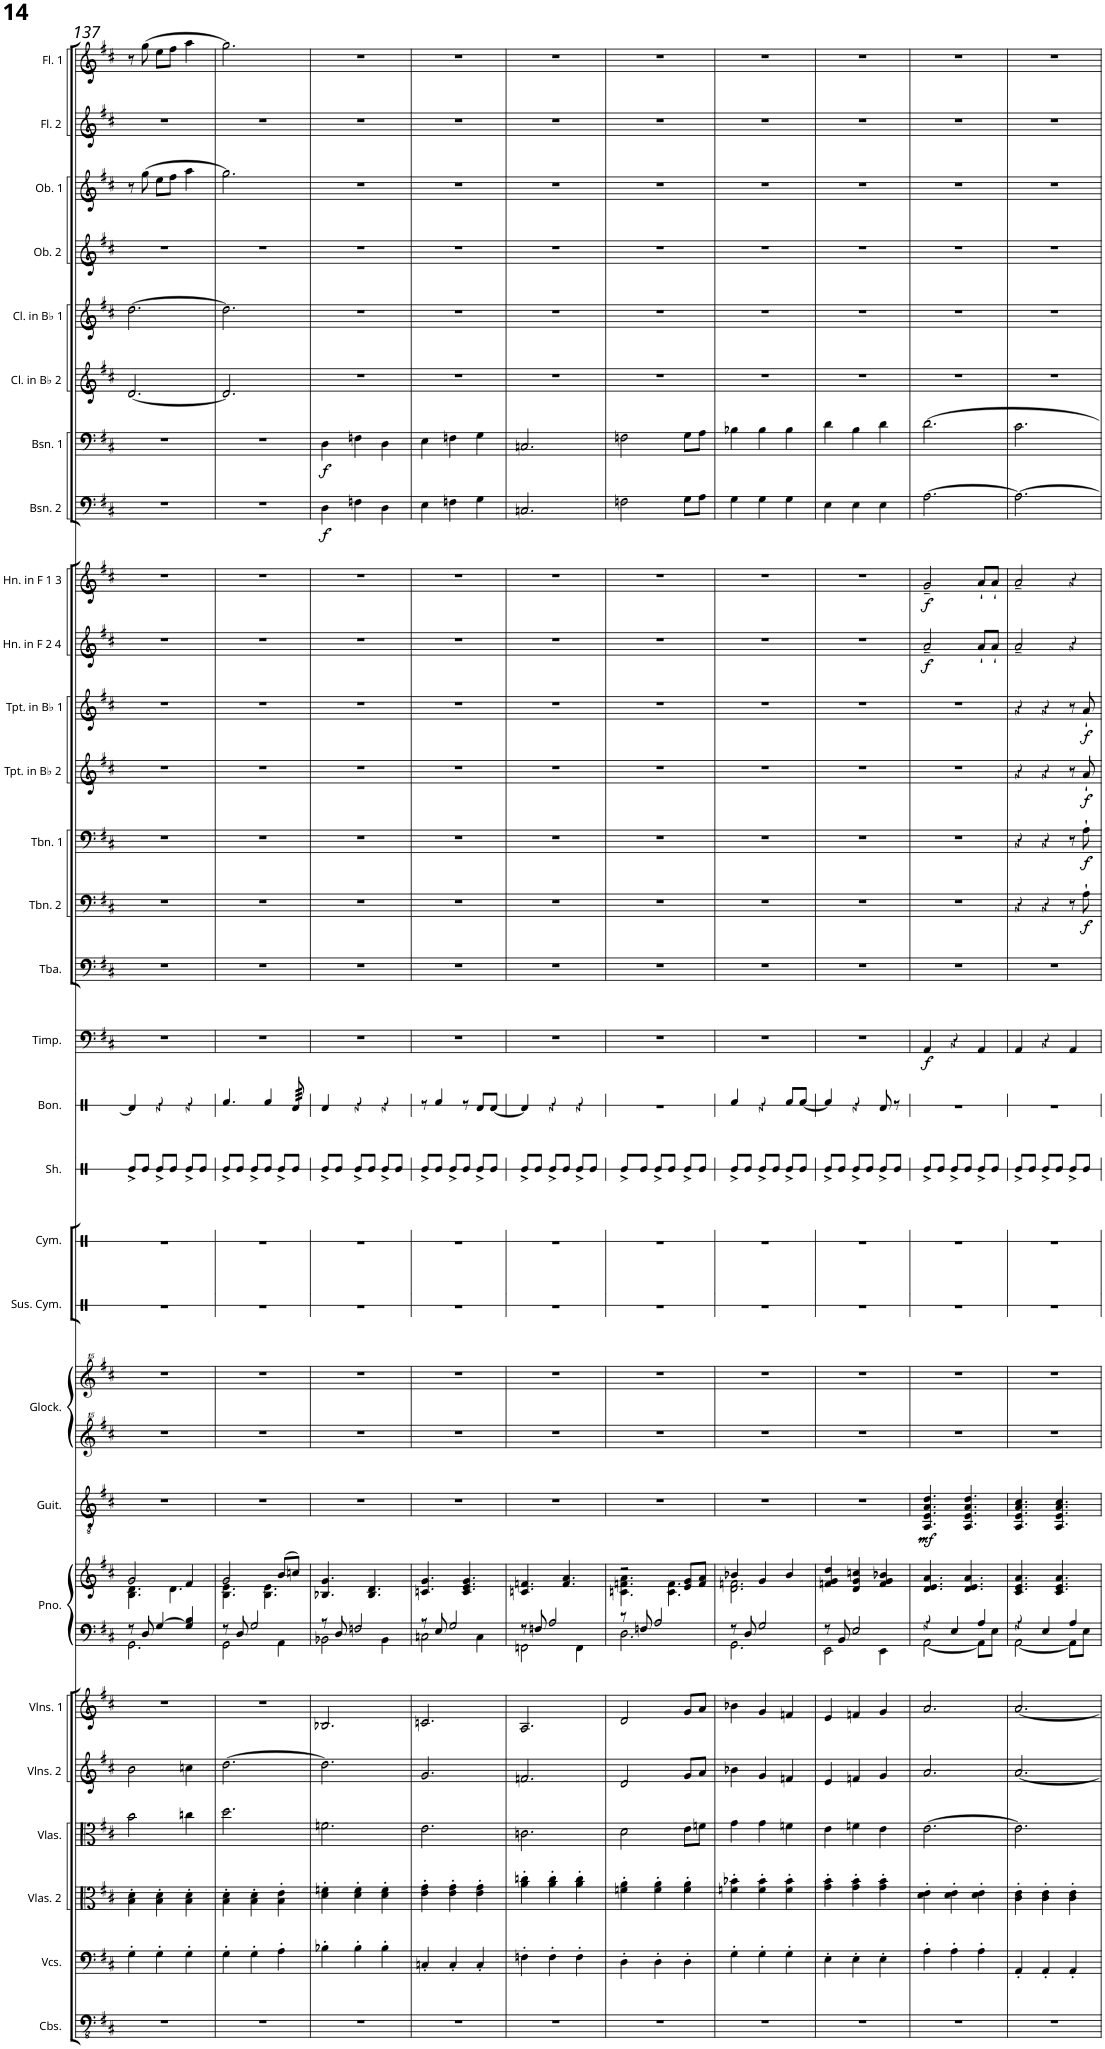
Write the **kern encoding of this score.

**kern	**kern	**kern	**kern	**kern	**kern	**kern	**kern	**kern	**dynam	**kern	**kern	**kern	**kern	**kern	**kern	**kern	**dynam	**kern	**kern	**dynam	**kern	**dynam	**kern	**dynam	**kern	**dynam	**kern	**dynam	**kern	**dynam	**kern	**dynam	**kern	**dynam	**kern	**kern	**kern	**kern	**kern	**kern
*part29	*part28	*part27	*part26	*part25	*part24	*part23	*part23	*part22	*part22	*part21	*part21	*part20	*part19	*part18	*part17	*part16	*part16	*part15	*part14	*part14	*part13	*part13	*part12	*part12	*part11	*part11	*part10	*part10	*part9	*part9	*part8	*part8	*part7	*part7	*part6	*part5	*part4	*part3	*part2	*part1
*staff31	*staff30	*staff29	*staff28	*staff27	*staff26	*staff25	*staff24	*staff23	*staff23	*staff22	*staff21	*staff20	*staff19	*staff18	*staff17	*staff16	*staff16	*staff15	*staff14	*staff14	*staff13	*staff13	*staff12	*staff12	*staff11	*staff11	*staff10	*staff10	*staff9	*staff9	*staff8	*staff8	*staff7	*staff7	*staff6	*staff5	*staff4	*staff3	*staff2	*staff1
*I"Contrabasses	*I"Violoncellos	*I"Violas 2	*I"Violas	*I"Violins 2	*I"Violins 1	*I"Piano	*	*I"Classical Guitar	*	*I"Glockenspiel	*	*I"Suspended Cymbal	*I"Cymbals	*I"Shaker	*I"Bongos	*I"Timpani	*	*I"Tuba	*I"Trombone 2	*	*I"Trombone 1	*	*I"Trumpet in Bb 2	*	*I"Trumpet in Bb 1	*	*I"Horn in F 2 &amp; 4	*	*I"Horn in F 1 &amp; 3	*	*I"Bassoon 2	*	*I"Bassoon 1	*	*I"Clarinet in Bb 2	*I"Clarinet in Bb 1	*I"Oboe 2	*I"Oboe 1	*I"Flute 2	*I"Flute 1
*I'Cbs.	*I'Vcs.	*I'Vlas. 2	*I'Vlas.	*I'Vlns. 2	*I'Vlns. 1	*I'Pno.	*	*I'Guit.	*	*I'Glock.	*	*I'Sus. Cym.	*I'Cym.	*I'Sh.	*I'Bon.	*I'Timp.	*	*I'Tba.	*I'Tbn. 2	*	*I'Tbn. 1	*	*I'Tpt. in Bb 2	*	*I'Tpt. in Bb 1	*	*I'Hn. in F 2 4	*	*I'Hn. in F 1 3	*	*I'Bsn. 2	*	*I'Bsn. 1	*	*I'Cl. in Bb 2	*I'Cl. in Bb 1	*I'Ob. 2	*I'Ob. 1	*I'Fl. 2	*I'Fl. 1
!!LO:PB:g=z
*clefFv4	*clefF4	*clefC3	*clefC3	*clefG2	*clefG2	*clefF4	*clefG2	*clefGv2	*	*clefG^^2	*clefG^^2	*clefX	*clefX	*clefX	*clefX	*clefF4	*	*clefF4	*clefF4	*	*clefF4	*	*clefG2	*	*clefG2	*	*clefG2	*	*clefG2	*	*clefF4	*	*clefF4	*	*clefG2	*clefG2	*clefG2	*clefG2	*clefG2	*clefG2
*	*	*	*	*	*	*	*	*	*	*	*	*	*	*	*	*	*	*	*	*	*	*	*Trd1c2	*	*Trd1c2	*	*Trd4c7	*	*Trd4c7	*	*	*	*	*	*Trd1c2	*Trd1c2	*	*	*	*
*k[f#c#]	*k[f#c#]	*k[f#c#]	*k[f#c#]	*k[f#c#]	*k[f#c#]	*k[f#c#]	*k[f#c#]	*k[f#c#]	*	*k[f#c#]	*k[f#c#]	*k[]	*k[]	*k[]	*k[]	*k[f#c#]	*	*k[f#c#]	*k[f#c#]	*	*k[f#c#]	*	*k[f#c#]	*	*k[f#c#]	*	*k[f#c#]	*	*k[f#c#]	*	*k[f#c#]	*	*k[f#c#]	*	*k[f#c#]	*k[f#c#]	*k[f#c#]	*k[f#c#]	*k[f#c#]	*k[f#c#]
*M3/4	*M3/4	*M3/4	*M3/4	*M3/4	*M3/4	*M3/4	*M3/4	*M3/4	*	*M3/4	*M3/4	*M3/4	*M3/4	*M3/4	*M3/4	*M3/4	*	*M3/4	*M3/4	*	*M3/4	*	*M3/4	*	*M3/4	*	*M3/4	*	*M3/4	*	*M3/4	*	*M3/4	*	*M3/4	*M3/4	*M3/4	*M3/4	*M3/4	*M3/4
=137	=137	=137	=137	=137	=137	=137	=137	=137	=137	=137	=137	=137	=137	=137	=137	=137	=137	=137	=137	=137	=137	=137	=137	=137	=137	=137	=137	=137	=137	=137	=137	=137	=137	=137	=137	=137	=137	=137	=137	=137
*	*	*	*	*	*	*^	*^	*	*	*	*	*	*	*	*	*	*	*	*	*	*	*	*	*	*	*	*	*	*	*	*	*	*	*	*	*	*	*	*	*
2.r	4G'\	4B\' 4d\'	2b\	2b\	2.r	8r	2.GG\	2g/	4.B\ 4.d\	2.r	.	2.r	2.r	2.r	2.r	8Re^/L	4Rd/]	2.r	.	2.r	2.r	.	2.r	.	2.r	.	2.r	.	2.r	.	2.r	.	2.r	.	2.r	.	[2.d/	[2.dd\	2.r	8r	2.r	8r
.	.	.	.	.	.	8D/	.	.	.	.	.	.	.	.	.	8Re/J	.	.	.	.	.	.	.	.	.	.	.	.	.	.	.	.	.	.	.	.	.	.	.	(8gg\	.	(8gg\
.	4G'\	4B\' 4d\'	.	.	.	[4G/	.	.	.	.	.	.	.	.	.	8Re^/L	4r	.	.	.	.	.	.	.	.	.	.	.	.	.	.	.	.	.	.	.	.	.	.	8ee\L	.	8ee\L
.	.	.	.	.	.	.	.	.	4.d\	.	.	.	.	.	.	8Re/J	.	.	.	.	.	.	.	.	.	.	.	.	.	.	.	.	.	.	.	.	.	.	.	8ff#\J	.	8ff#\J
.	4G'\	4B\' 4d\'	4ccn\	4ccn\	.	4G/] 4B/	.	4f#/	.	.	.	.	.	.	.	8Re^/L	4r	.	.	.	.	.	.	.	.	.	.	.	.	.	.	.	.	.	.	.	.	.	.	4aa\	.	4aa\
.	.	.	.	.	.	.	.	.	.	.	.	.	.	.	.	8Re/J	.	.	.	.	.	.	.	.	.	.	.	.	.	.	.	.	.	.	.	.	.	.	.	.	.	.
=138	=138	=138	=138	=138	=138	=138	=138	=138	=138	=138	=138	=138	=138	=138	=138	=138	=138	=138	=138	=138	=138	=138	=138	=138	=138	=138	=138	=138	=138	=138	=138	=138	=138	=138	=138	=138	=138	=138	=138	=138	=138	=138
2.r	4G'\	4B\' 4d\'	2.dd\	[2.dd\	2.r	8r	2GG\	2g/	4.B\ 4.e\	2.r	.	2.r	2.r	2.r	2.r	8Re^/L	4.Rf/	2.r	.	2.r	2.r	.	2.r	.	2.r	.	2.r	.	2.r	.	2.r	.	2.r	.	2.r	.	2.d/]	2.dd\]	2.r	2.gg\)	2.r	2.gg\)
.	.	.	.	.	.	8D/	.	.	.	.	.	.	.	.	.	8Re/J	.	.	.	.	.	.	.	.	.	.	.	.	.	.	.	.	.	.	.	.	.	.	.	.	.	.
.	4G'\	4B\' 4d\'	.	.	.	2G/	.	.	.	.	.	.	.	.	.	8Re^/L	.	.	.	.	.	.	.	.	.	.	.	.	.	.	.	.	.	.	.	.	.	.	.	.	.	.
.	.	.	.	.	.	.	.	.	4.B\ 4.e\	.	.	.	.	.	.	8Re/J	4Rf/	.	.	.	.	.	.	.	.	.	.	.	.	.	.	.	.	.	.	.	.	.	.	.	.	.
.	4A'\	4B\' 4e\'	.	.	.	.	4AA\	(8b/L	.	.	.	.	.	.	.	8Re^/L	.	.	.	.	.	.	.	.	.	.	.	.	.	.	.	.	.	.	.	.	.	.	.	.	.	.
*	*	*	*	*	*	*	*	*	*	*	*	*	*	*	*	*	*tremolo	*	*	*	*	*	*	*	*	*	*	*	*	*	*	*	*	*	*	*	*	*	*	*	*	*
.	.	.	.	.	.	.	.	8ccn/J)	.	.	.	.	.	.	.	8Re/J	64Rd/	.	.	.	.	.	.	.	.	.	.	.	.	.	.	.	.	.	.	.	.	.	.	.	.	.
.	.	.	.	.	.	.	.	.	.	.	.	.	.	.	.	.	64Rd/	.	.	.	.	.	.	.	.	.	.	.	.	.	.	.	.	.	.	.	.	.	.	.	.	.
.	.	.	.	.	.	.	.	.	.	.	.	.	.	.	.	.	64Rd/	.	.	.	.	.	.	.	.	.	.	.	.	.	.	.	.	.	.	.	.	.	.	.	.	.
.	.	.	.	.	.	.	.	.	.	.	.	.	.	.	.	.	64Rd/	.	.	.	.	.	.	.	.	.	.	.	.	.	.	.	.	.	.	.	.	.	.	.	.	.
.	.	.	.	.	.	.	.	.	.	.	.	.	.	.	.	.	64Rd/	.	.	.	.	.	.	.	.	.	.	.	.	.	.	.	.	.	.	.	.	.	.	.	.	.
.	.	.	.	.	.	.	.	.	.	.	.	.	.	.	.	.	64Rd/	.	.	.	.	.	.	.	.	.	.	.	.	.	.	.	.	.	.	.	.	.	.	.	.	.
.	.	.	.	.	.	.	.	.	.	.	.	.	.	.	.	.	64Rd/	.	.	.	.	.	.	.	.	.	.	.	.	.	.	.	.	.	.	.	.	.	.	.	.	.
.	.	.	.	.	.	.	.	.	.	.	.	.	.	.	.	.	64Rd/	.	.	.	.	.	.	.	.	.	.	.	.	.	.	.	.	.	.	.	.	.	.	.	.	.
*	*	*	*	*	*	*	*	*	*	*	*	*	*	*	*	*	*Xtremolo	*	*	*	*	*	*	*	*	*	*	*	*	*	*	*	*	*	*	*	*	*	*	*	*	*
*	*	*	*	*	*	*	*	*v	*v	*	*	*	*	*	*	*	*	*	*	*	*	*	*	*	*	*	*	*	*	*	*	*	*	*	*	*	*	*	*	*	*	*
=139	=139	=139	=139	=139	=139	=139	=139	=139	=139	=139	=139	=139	=139	=139	=139	=139	=139	=139	=139	=139	=139	=139	=139	=139	=139	=139	=139	=139	=139	=139	=139	=139	=139	=139	=139	=139	=139	=139	=139	=139	=139
!	!	!	!	!	!	!	!	!	!	!	!	!	!	!	!	!	!	!	!	!	!	!	!	!	!	!	!	!	!	!	!	!	!LO:DY:b	!	!LO:DY:b	!	!	!	!	!	!
2.r	4B-X'\	4d\' 4fn\'	2.fn\	2.dd\]	2.B-X/	8r	2BB-X\	4.B-X/ 4.g/	2.r	.	2.r	2.r	2.r	2.r	8Re^/L	4Rd/	2.r	.	2.r	2.r	.	2.r	.	2.r	.	2.r	.	2.r	.	2.r	.	4D\	f	4D\	f	2.r	2.r	2.r	2.r	2.r	2.r
.	.	.	.	.	.	8D/	.	.	.	.	.	.	.	.	8Re/J	.	.	.	.	.	.	.	.	.	.	.	.	.	.	.	.	.	.	.	.	.	.	.	.	.	.
.	4B-'\	4d\' 4f\'	.	.	.	2Fn/	.	.	.	.	.	.	.	.	8Re^/L	4r	.	.	.	.	.	.	.	.	.	.	.	.	.	.	.	4Fn\	.	4Fn\	.	.	.	.	.	.	.
.	.	.	.	.	.	.	.	4.B-/ 4.d/	.	.	.	.	.	.	8Re/J	.	.	.	.	.	.	.	.	.	.	.	.	.	.	.	.	.	.	.	.	.	.	.	.	.	.
.	4B-'\	4d\' 4f\'	.	.	.	.	4BB-\	.	.	.	.	.	.	.	8Re^/L	4r	.	.	.	.	.	.	.	.	.	.	.	.	.	.	.	4D\	.	4D\	.	.	.	.	.	.	.
.	.	.	.	.	.	.	.	.	.	.	.	.	.	.	8Re/J	.	.	.	.	.	.	.	.	.	.	.	.	.	.	.	.	.	.	.	.	.	.	.	.	.	.
=140	=140	=140	=140	=140	=140	=140	=140	=140	=140	=140	=140	=140	=140	=140	=140	=140	=140	=140	=140	=140	=140	=140	=140	=140	=140	=140	=140	=140	=140	=140	=140	=140	=140	=140	=140	=140	=140	=140	=140	=140	=140
2.r	4Cn'/	4e\' 4g\'	2.e\	2.g/	2.cn/	8r	2Cn\	4.cn/ 4.g/	2.r	.	2.r	2.r	2.r	2.r	8Re^/L	8r	2.r	.	2.r	2.r	.	2.r	.	2.r	.	2.r	.	2.r	.	2.r	.	4E\	.	4E\	.	2.r	2.r	2.r	2.r	2.r	2.r
.	.	.	.	.	.	8E/	.	.	.	.	.	.	.	.	8Re/J	4Rf/	.	.	.	.	.	.	.	.	.	.	.	.	.	.	.	.	.	.	.	.	.	.	.	.	.
.	4C'/	4e\' 4g\'	.	.	.	2G/	.	.	.	.	.	.	.	.	8Re^/L	.	.	.	.	.	.	.	.	.	.	.	.	.	.	.	.	4Fn\	.	4Fn\	.	.	.	.	.	.	.
.	.	.	.	.	.	.	.	4.c/ 4.e/ 4.g/	.	.	.	.	.	.	8Re/J	8r	.	.	.	.	.	.	.	.	.	.	.	.	.	.	.	.	.	.	.	.	.	.	.	.	.
.	4C'/	4e\' 4g\'	.	.	.	.	4C\	.	.	.	.	.	.	.	8Re^/L	8Rd/L	.	.	.	.	.	.	.	.	.	.	.	.	.	.	.	4G\	.	4G\	.	.	.	.	.	.	.
.	.	.	.	.	.	.	.	.	.	.	.	.	.	.	8Re/J	[8Rd/J	.	.	.	.	.	.	.	.	.	.	.	.	.	.	.	.	.	.	.	.	.	.	.	.	.
=141	=141	=141	=141	=141	=141	=141	=141	=141	=141	=141	=141	=141	=141	=141	=141	=141	=141	=141	=141	=141	=141	=141	=141	=141	=141	=141	=141	=141	=141	=141	=141	=141	=141	=141	=141	=141	=141	=141	=141	=141	=141
2.r	4Fn'\	4a\' 4ccn\'	2.cn\	2.fn/	2.A/	8r	2FFn\	4.cn/ 4.fn/	2.r	.	2.r	2.r	2.r	2.r	8Re^/L	4Rd/]	2.r	.	2.r	2.r	.	2.r	.	2.r	.	2.r	.	2.r	.	2.r	.	2.Cn/	.	2.Cn/	.	2.r	2.r	2.r	2.r	2.r	2.r
.	.	.	.	.	.	8Fn/	.	.	.	.	.	.	.	.	8Re/J	.	.	.	.	.	.	.	.	.	.	.	.	.	.	.	.	.	.	.	.	.	.	.	.	.	.
.	4F'\	4a\' 4cc\'	.	.	.	2A/	.	.	.	.	.	.	.	.	8Re^/L	4r	.	.	.	.	.	.	.	.	.	.	.	.	.	.	.	.	.	.	.	.	.	.	.	.	.
.	.	.	.	.	.	.	.	4.f/ 4.a/	.	.	.	.	.	.	8Re/J	.	.	.	.	.	.	.	.	.	.	.	.	.	.	.	.	.	.	.	.	.	.	.	.	.	.
.	4F'\	4a\' 4cc\'	.	.	.	.	4FF\	.	.	.	.	.	.	.	8Re^/L	4r	.	.	.	.	.	.	.	.	.	.	.	.	.	.	.	.	.	.	.	.	.	.	.	.	.
.	.	.	.	.	.	.	.	.	.	.	.	.	.	.	8Re/J	.	.	.	.	.	.	.	.	.	.	.	.	.	.	.	.	.	.	.	.	.	.	.	.	.	.
=142	=142	=142	=142	=142	=142	=142	=142	=142	=142	=142	=142	=142	=142	=142	=142	=142	=142	=142	=142	=142	=142	=142	=142	=142	=142	=142	=142	=142	=142	=142	=142	=142	=142	=142	=142	=142	=142	=142	=142	=142	=142
*	*	*	*	*	*	*	*	*^	*	*	*	*	*	*	*	*	*	*	*	*	*	*	*	*	*	*	*	*	*	*	*	*	*	*	*	*	*	*	*	*	*
2.r	4D'\	4fn\' 4a\'	2d\	2d/	2d/	8r	2.D\	2r	4.cn\ 4.fn\ 4.a\	2.r	.	2.r	2.r	2.r	2.r	8Re^/L	2.r	2.r	.	2.r	2.r	.	2.r	.	2.r	.	2.r	.	2.r	.	2.r	.	2Fn\	.	2Fn\	.	2.r	2.r	2.r	2.r	2.r	2.r
.	.	.	.	.	.	8Fn/	.	.	.	.	.	.	.	.	.	8Re/J	.	.	.	.	.	.	.	.	.	.	.	.	.	.	.	.	.	.	.	.	.	.	.	.	.	.
.	4D'\	4f\' 4a\'	.	.	.	2A/	.	.	.	.	.	.	.	.	.	8Re^/L	.	.	.	.	.	.	.	.	.	.	.	.	.	.	.	.	.	.	.	.	.	.	.	.	.	.
.	.	.	.	.	.	.	.	.	4.c\ 4.f\	.	.	.	.	.	.	8Re/J	.	.	.	.	.	.	.	.	.	.	.	.	.	.	.	.	.	.	.	.	.	.	.	.	.	.
.	4D'\	4f\' 4a\'	8e\L	8g/L	8g/L	.	.	8e/ 8g/L	.	.	.	.	.	.	.	8Re^/L	.	.	.	.	.	.	.	.	.	.	.	.	.	.	.	.	8G\L	.	8G\L	.	.	.	.	.	.	.
.	.	.	8fn\J	8a/J	8a/J	.	.	8f/ 8a/J	.	.	.	.	.	.	.	8Re/J	.	.	.	.	.	.	.	.	.	.	.	.	.	.	.	.	8A\J	.	8A\J	.	.	.	.	.	.	.
=143	=143	=143	=143	=143	=143	=143	=143	=143	=143	=143	=143	=143	=143	=143	=143	=143	=143	=143	=143	=143	=143	=143	=143	=143	=143	=143	=143	=143	=143	=143	=143	=143	=143	=143	=143	=143	=143	=143	=143	=143	=143	=143
2.r	4G'\	4fn\' 4b-X\'	4g\	4b-X\	4b-X\	8r	2.GG\	4b-X/	2.d\ 2.fn\	2.r	.	2.r	2.r	2.r	2.r	8Re^/L	4Rf/	2.r	.	2.r	2.r	.	2.r	.	2.r	.	2.r	.	2.r	.	2.r	.	4G\	.	4B-X\	.	2.r	2.r	2.r	2.r	2.r	2.r
.	.	.	.	.	.	8D/	.	.	.	.	.	.	.	.	.	8Re/J	.	.	.	.	.	.	.	.	.	.	.	.	.	.	.	.	.	.	.	.	.	.	.	.	.	.
.	4G'\	4f\' 4b-\'	4g\	4g/	4g/	2G/	.	4g/	.	.	.	.	.	.	.	8Re^/L	4r	.	.	.	.	.	.	.	.	.	.	.	.	.	.	.	4G\	.	4B-\	.	.	.	.	.	.	.
.	.	.	.	.	.	.	.	.	.	.	.	.	.	.	.	8Re/J	.	.	.	.	.	.	.	.	.	.	.	.	.	.	.	.	.	.	.	.	.	.	.	.	.	.
.	4G'\	4f\' 4b-\'	4fn\	4fn/	4fn/	.	.	4b-/	.	.	.	.	.	.	.	8Re^/L	8Rf/L	.	.	.	.	.	.	.	.	.	.	.	.	.	.	.	4G\	.	4B-\	.	.	.	.	.	.	.
.	.	.	.	.	.	.	.	.	.	.	.	.	.	.	.	8Re/J	[8Rf/J	.	.	.	.	.	.	.	.	.	.	.	.	.	.	.	.	.	.	.	.	.	.	.	.	.
*	*	*	*	*	*	*	*	*v	*v	*	*	*	*	*	*	*	*	*	*	*	*	*	*	*	*	*	*	*	*	*	*	*	*	*	*	*	*	*	*	*	*	*
=144	=144	=144	=144	=144	=144	=144	=144	=144	=144	=144	=144	=144	=144	=144	=144	=144	=144	=144	=144	=144	=144	=144	=144	=144	=144	=144	=144	=144	=144	=144	=144	=144	=144	=144	=144	=144	=144	=144	=144	=144	=144
2.r	4E'\	4g\' 4b\'	4e\	4e/	4e/	8r	2EE\	4fn/ 4g/ 4dd/	2.r	.	2.r	2.r	2.r	2.r	8Re^/L	4Rf/]	2.r	.	2.r	2.r	.	2.r	.	2.r	.	2.r	.	2.r	.	2.r	.	4E\	.	4d\	.	2.r	2.r	2.r	2.r	2.r	2.r
.	.	.	.	.	.	8BB/	.	.	.	.	.	.	.	.	8Re/J	.	.	.	.	.	.	.	.	.	.	.	.	.	.	.	.	.	.	.	.	.	.	.	.	.	.
.	4E'\	4g\' 4b\'	4fn\	4fn/	4fn/	2E/	.	4d/ 4g/ 4ccn/	.	.	.	.	.	.	8Re^/L	4r	.	.	.	.	.	.	.	.	.	.	.	.	.	.	.	4E\	.	4B\	.	.	.	.	.	.	.
.	.	.	.	.	.	.	.	.	.	.	.	.	.	.	8Re/J	.	.	.	.	.	.	.	.	.	.	.	.	.	.	.	.	.	.	.	.	.	.	.	.	.	.
.	4E'\	4g\' 4b\'	4e\	4g/	4g/	.	4EE\	4f/ 4g/ 4b-X/	.	.	.	.	.	.	8Re^/L	8Rd/	.	.	.	.	.	.	.	.	.	.	.	.	.	.	.	4E\	.	4d\	.	.	.	.	.	.	.
.	.	.	.	.	.	.	.	.	.	.	.	.	.	.	8Re/J	8r	.	.	.	.	.	.	.	.	.	.	.	.	.	.	.	.	.	.	.	.	.	.	.	.	.
=145	=145	=145	=145	=145	=145	=145	=145	=145	=145	=145	=145	=145	=145	=145	=145	=145	=145	=145	=145	=145	=145	=145	=145	=145	=145	=145	=145	=145	=145	=145	=145	=145	=145	=145	=145	=145	=145	=145	=145	=145	=145
!	!	!	!	!	!	!	!	!	!	!LO:DY:b	!	!	!	!	!	!	!	!LO:DY:b	!	!	!	!	!	!	!	!	!	!	!LO:DY:b	!	!LO:DY:b	!	!	!	!	!	!	!	!	!	!
2.r	4A'\	4d\' 4e\'	[2.e\	2.a/	2.a/	4r	[2AA\	4.d/ 4.e/ 4.a/	4.AA/ 4.E/ 4.A/ 4.d/	mf	2.r	2.r	2.r	2.r	8Re^/L	2.r	4AA/	f	2.r	2.r	.	2.r	.	2.r	.	2.r	.	2a~/	f	2g~/	f	[2.A\	.	2.d\	.	2.r	2.r	2.r	2.r	2.r	2.r
.	.	.	.	.	.	.	.	.	.	.	.	.	.	.	8Re/J	.	.	.	.	.	.	.	.	.	.	.	.	.	.	.	.	.	.	.	.	.	.	.	.	.	.
.	4A'\	4d\' 4e\'	.	.	.	4E/	.	.	.	.	.	.	.	.	8Re^/L	.	4r	.	.	.	.	.	.	.	.	.	.	.	.	.	.	.	.	.	.	.	.	.	.	.	.
.	.	.	.	.	.	.	.	4.d/ 4.e/ 4.a/	4.AA/ 4.E/ 4.A/ 4.d/	.	.	.	.	.	8Re/J	.	.	.	.	.	.	.	.	.	.	.	.	.	.	.	.	.	.	.	.	.	.	.	.	.	.
.	4A'\	4d\' 4e\'	.	.	.	4A/	8AA\L]	.	.	.	.	.	.	.	8Re^/L	.	4AA/	.	.	.	.	.	.	.	.	.	.	8a`/L	.	8a`/L	.	.	.	.	.	.	.	.	.	.	.
.	.	.	.	.	.	.	8E\J	.	.	.	.	.	.	.	8Re/J	.	.	.	.	.	.	.	.	.	.	.	.	8a`/J	.	8a`/J	.	.	.	.	.	.	.	.	.	.	.
=146	=146	=146	=146	=146	=146	=146	=146	=146	=146	=146	=146	=146	=146	=146	=146	=146	=146	=146	=146	=146	=146	=146	=146	=146	=146	=146	=146	=146	=146	=146	=146	=146	=146	=146	=146	=146	=146	=146	=146	=146	=146
2.r	4AA'/	4c#\' 4e\'	2.e\]	[2.a/	[2.a/	4r	[2AA\	4.c#/ 4.e/ 4.a/	4.AA/ 4.E/ 4.A/ 4.c#/	.	2.r	2.r	2.r	2.r	8Re^/L	2.r	4AA/	.	2.r	4r	.	4r	.	4r	.	4r	.	2a~/	.	2a~/	.	2.A\_	.	2.c#\	.	2.r	2.r	2.r	2.r	2.r	2.r
.	.	.	.	.	.	.	.	.	.	.	.	.	.	.	8Re/J	.	.	.	.	.	.	.	.	.	.	.	.	.	.	.	.	.	.	.	.	.	.	.	.	.	.
.	4AA'/	4c#\' 4e\'	.	.	.	4E/	.	.	.	.	.	.	.	.	8Re^/L	.	4r	.	.	4r	.	4r	.	4r	.	4r	.	.	.	.	.	.	.	.	.	.	.	.	.	.	.
.	.	.	.	.	.	.	.	4.c#/ 4.e/ 4.a/	4.AA/ 4.E/ 4.A/ 4.c#/	.	.	.	.	.	8Re/J	.	.	.	.	.	.	.	.	.	.	.	.	.	.	.	.	.	.	.	.	.	.	.	.	.	.
.	4AA'/	4c#\' 4e\'	.	.	.	4A/	8AA\L]	.	.	.	.	.	.	.	8Re^/L	.	4AA/	.	.	8r	.	8r	.	8r	.	8r	.	4r	.	4r	.	.	.	.	.	.	.	.	.	.	.
!	!	!	!	!	!	!	!	!	!	!	!	!	!	!	!	!	!	!	!	!	!LO:DY:b	!	!LO:DY:b	!	!LO:DY:b	!	!LO:DY:b	!	!	!	!	!	!	!	!	!	!	!	!	!	!
.	.	.	.	.	.	.	8E\J	.	.	.	.	.	.	.	8Re/J	.	.	.	.	8A`\	f	8A`\	f	8a`/	f	8a`/	f	.	.	.	.	.	.	.	.	.	.	.	.	.	.
*	*	*	*	*	*	*v	*v	*	*	*	*	*	*	*	*	*	*	*	*	*	*	*	*	*	*	*	*	*	*	*	*	*	*	*	*	*	*	*	*	*	*
=	=	=	=	=	=	=	=	=	=	=	=	=	=	=	=	=	=	=	=	=	=	=	=	=	=	=	=	=	=	=	=	=	=	=	=	=	=	=	=	=
*-	*-	*-	*-	*-	*-	*-	*-	*-	*-	*-	*-	*-	*-	*-	*-	*-	*-	*-	*-	*-	*-	*-	*-	*-	*-	*-	*-	*-	*-	*-	*-	*-	*-	*-	*-	*-	*-	*-	*-	*-
